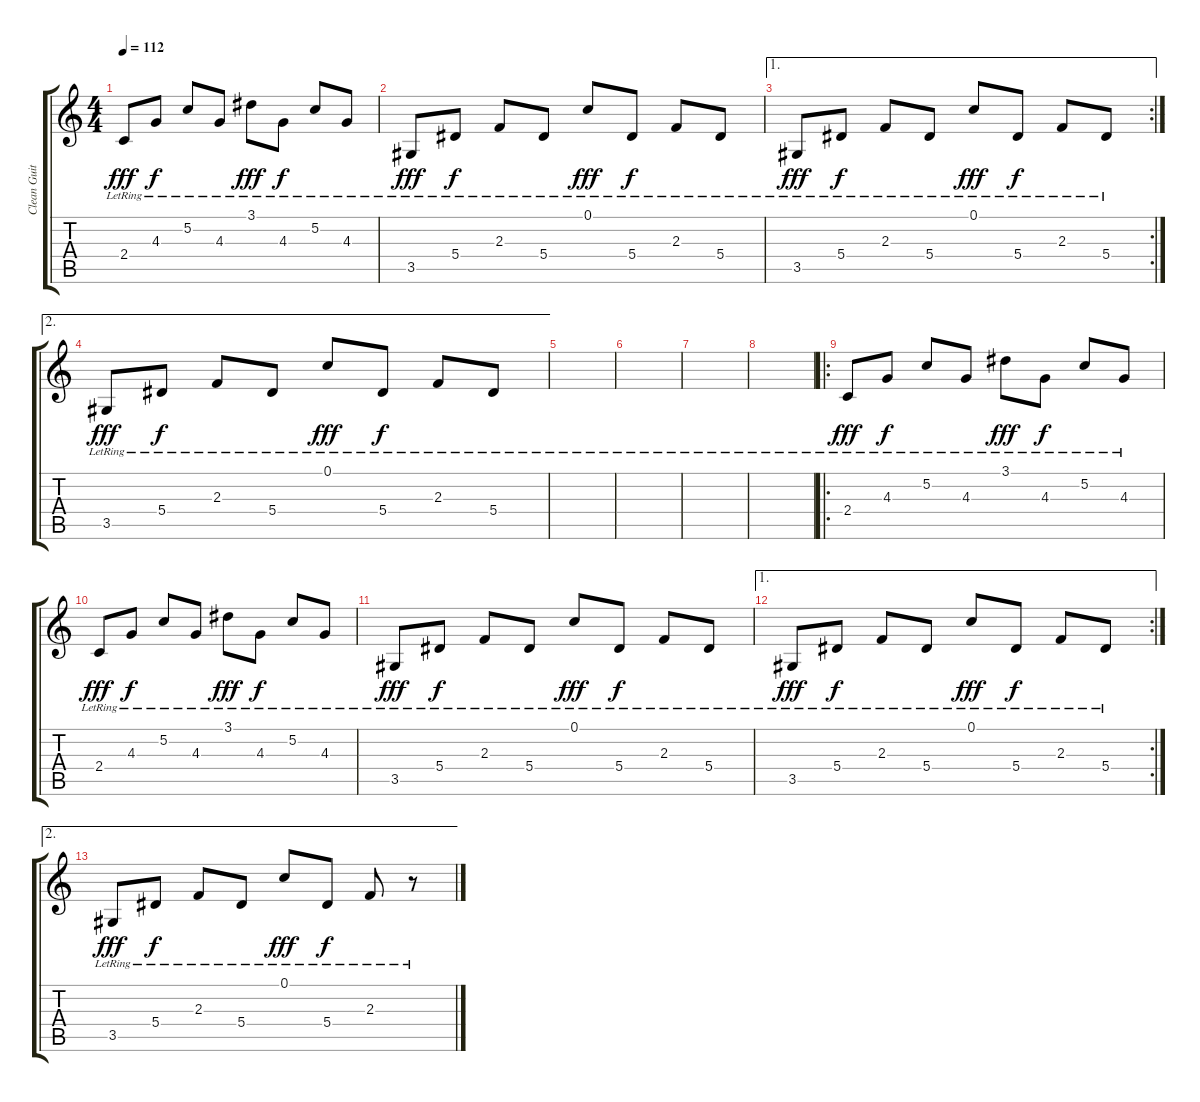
\track ("Clean Guitar" "Clean Guit") {instrument electricguitarjazz}
\staff {score tabs}
\tuning (C4 G3 Eb3 Bb2 F2 C2) {hide}
\ts (4 4)
\tempo 112
\clef g2
\ks c
2.4{lr}.8{dy fff} 4.3{lr}.8{dy f} 5.2{lr}.8 4.3{lr}.8 3.1{lr}.8{dy fff} 4.3{lr}.8{dy f} 5.2{lr}.8 4.3{lr}.8 |
3.5{lr}.8{dy fff} 5.4{lr}.8{dy f} 2.3{lr}.8 5.4{lr}.8 0.1{lr}.8{dy fff} 5.4{lr}.8{dy f} 2.3{lr}.8 5.4{lr}.8 |
\ae 1
\rc 2
3.5{lr}.8{dy fff} 5.4{lr}.8{dy f} 2.3{lr}.8 5.4{lr}.8 0.1{lr}.8{dy fff} 5.4{lr}.8{dy f} 2.3{lr}.8 5.4{lr}.8 |
\ae 2
3.5{lr}.8{dy fff} 5.4{lr}.8{dy f} 2.3{lr}.8 5.4{lr}.8 0.1{lr}.8{dy fff} 5.4{lr}.8{dy f} 2.3{lr}.8 5.4{lr}.8 |
|
|
|
|
\ro
2.4{lr}.8{dy fff} 4.3{lr}.8{dy f} 5.2{lr}.8 4.3{lr}.8 3.1{lr}.8{dy fff} 4.3{lr}.8{dy f} 5.2{lr}.8 4.3{lr}.8 |
2.4{lr}.8{dy fff} 4.3{lr}.8{dy f} 5.2{lr}.8 4.3{lr}.8 3.1{lr}.8{dy fff} 4.3{lr}.8{dy f} 5.2{lr}.8 4.3{lr}.8 |
3.5{lr}.8{dy fff} 5.4{lr}.8{dy f} 2.3{lr}.8 5.4{lr}.8 0.1{lr}.8{dy fff} 5.4{lr}.8{dy f} 2.3{lr}.8 5.4{lr}.8 |
\ae 1
\rc 2
3.5{lr}.8{dy fff} 5.4{lr}.8{dy f} 2.3{lr}.8 5.4{lr}.8 0.1{lr}.8{dy fff} 5.4{lr}.8{dy f} 2.3{lr}.8 5.4{lr}.8 |
\ae 2
3.5{lr}.8{dy fff} 5.4{lr}.8{dy f} 2.3{lr}.8 5.4{lr}.8 0.1{lr}.8{dy fff} 5.4{lr}.8{dy f} 2.3{lr}.8 r.8
